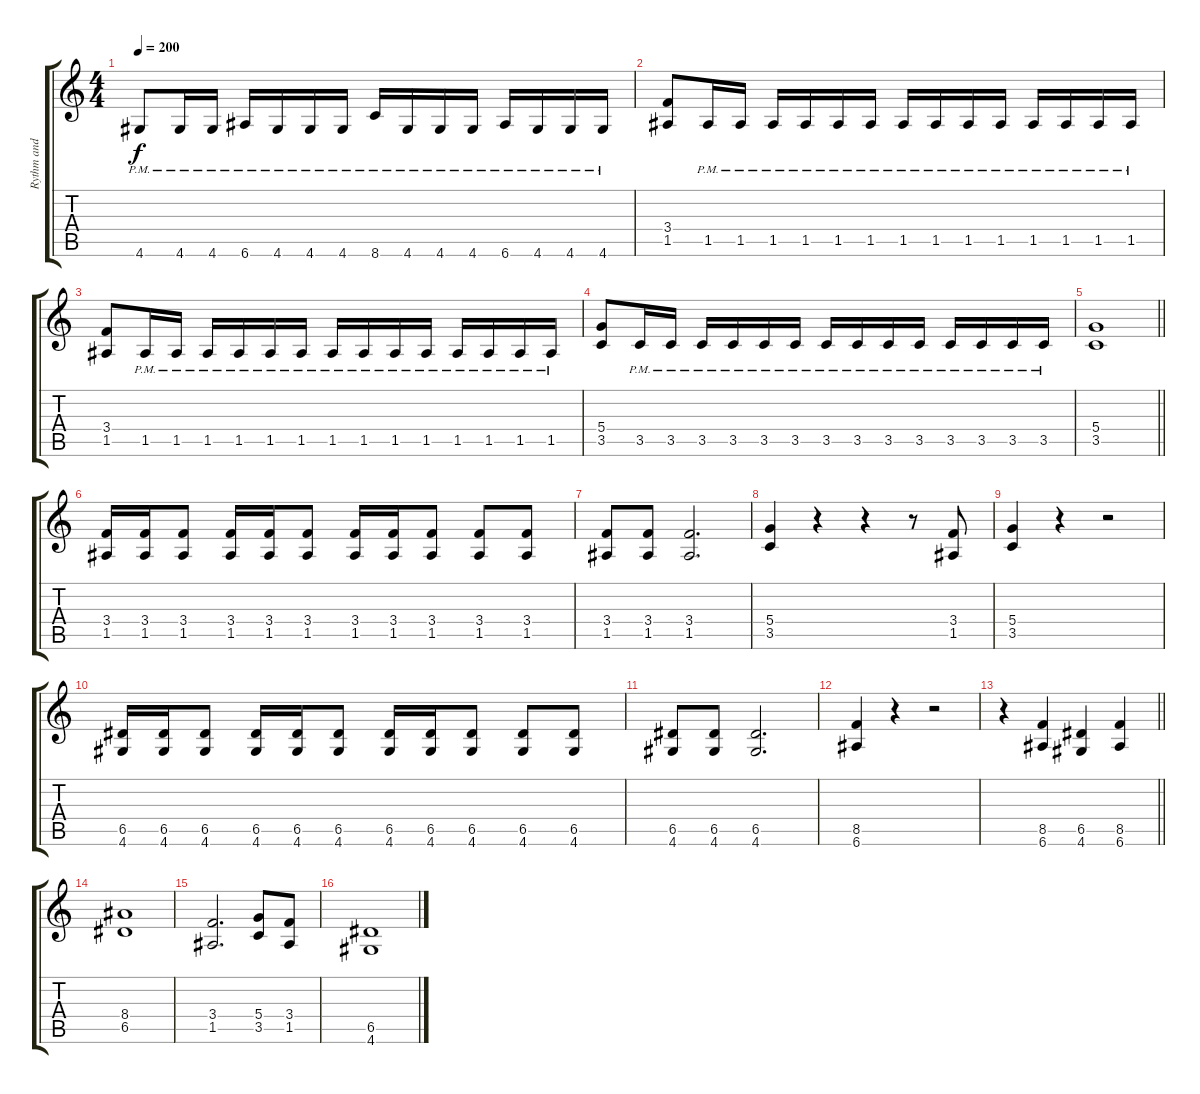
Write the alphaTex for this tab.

\track ("Rythm and Fills 1" "Rythm and ") {instrument distortionguitar}
\staff {score tabs}
\tuning (E4 B3 G3 D3 A2 E2) {hide}
\ts (4 4)
\tempo 200
\clef g2
\ks c
4.6{pm}.8{dy f} 4.6{pm}.16 4.6{pm}.16 6.6{pm}.16 4.6{pm}.16 4.6{pm}.16 4.6{pm}.16 8.6{pm}.16 4.6{pm}.16 4.6{pm}.16 4.6{pm}.16 6.6{pm}.16 4.6{pm}.16 4.6{pm}.16 4.6{pm}.16 |
(3.4 1.5).8 1.5{pm}.16 1.5{pm}.16 1.5{pm}.16 1.5{pm}.16 1.5{pm}.16 1.5{pm}.16 1.5{pm}.16 1.5{pm}.16 1.5{pm}.16 1.5{pm}.16 1.5{pm}.16 1.5{pm}.16 1.5{pm}.16 1.5{pm}.16 |
(3.4 1.5).8 1.5{pm}.16 1.5{pm}.16 1.5{pm}.16 1.5{pm}.16 1.5{pm}.16 1.5{pm}.16 1.5{pm}.16 1.5{pm}.16 1.5{pm}.16 1.5{pm}.16 1.5{pm}.16 1.5{pm}.16 1.5{pm}.16 1.5{pm}.16 |
(5.4 3.5).8 3.5{pm}.16 3.5{pm}.16 3.5{pm}.16 3.5{pm}.16 3.5{pm}.16 3.5{pm}.16 3.5{pm}.16 3.5{pm}.16 3.5{pm}.16 3.5{pm}.16 3.5{pm}.16 3.5{pm}.16 3.5{pm}.16 3.5{pm}.16 |
\barLineRight lightlight
(5.4 3.5).1 |
\section ("" "")
(3.4 1.5).16 (3.4 1.5).16 (3.4 1.5).8 (3.4 1.5).16 (3.4 1.5).16 (3.4 1.5).8 (3.4 1.5).16 (3.4 1.5).16 (3.4 1.5).8 (3.4 1.5).8 (3.4 1.5).8 |
(3.4 1.5).8 (3.4 1.5).8 (3.4 1.5).2{d} |
(5.4 3.5).4 r.4 r.4 r.8 (3.4 1.5).8 |
(5.4 3.5).4 r.4 r.2 |
(6.5 4.6).16 (6.5 4.6).16 (6.5 4.6).8 (6.5 4.6).16 (6.5 4.6).16 (6.5 4.6).8 (6.5 4.6).16 (6.5 4.6).16 (6.5 4.6).8 (6.5 4.6).8 (6.5 4.6).8 |
(6.5 4.6).8 (6.5 4.6).8 (6.5 4.6).2{d} |
(8.5 6.6).4 r.4 r.2 |
\barLineRight lightlight
r.4 (8.5 6.6).4 (6.5 4.6).4 (8.5 6.6).4 |
\section ("" "")
(8.4 6.5).1 |
(3.4 1.5).2{d} (5.4 3.5).8 (3.4 1.5).8 |
(6.5 4.6).1
